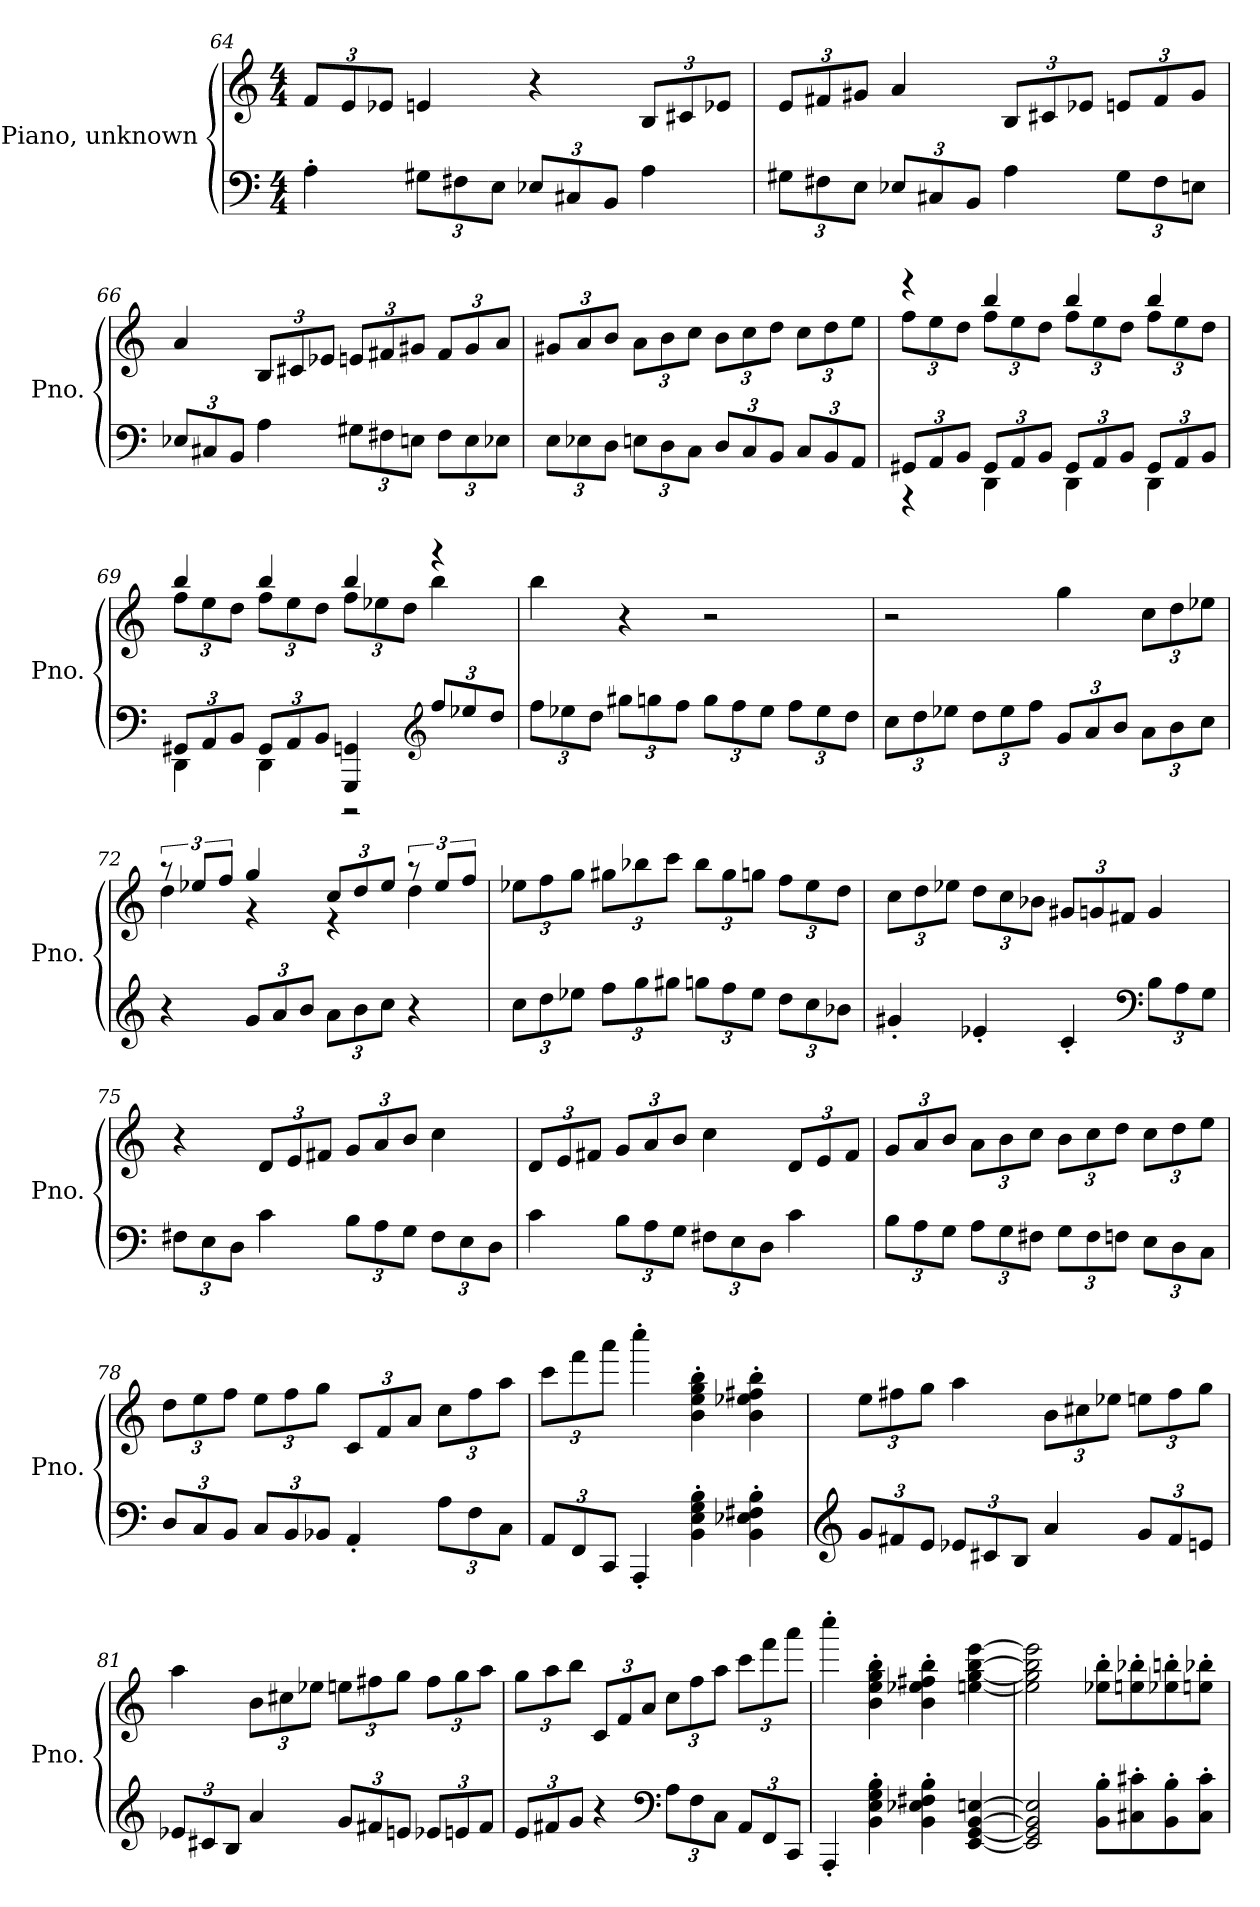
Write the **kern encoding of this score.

**kern	**kern
*part1	*part1
*staff2	*staff1
*I"Piano, unknown	*
*I'Pno.	*
!!LO:LB:g=z
*clefF4	*clefG2
*k[]	*k[]
*M4/4	*M4/4
*	*Xbrackettup
=64	=64
4A'\	12f/L
.	12e/
.	12e-X/J
*Xbrackettup	*
12G#X\L	4en/
12F#X\	.
12E\J	.
12E-X/L	4r
12C#X/	.
12BB/J	.
4A\	12B/L
.	12c#X/
.	12e-X/J
=65	=65
12G#X\L	12e/L
12F#X\	12f#X/
12E\J	12g#X/J
12E-X/L	4a/
12C#X/	.
12BB/J	.
4A\	12B/L
.	12c#X/
.	12e-X/J
12G#\L	12en/L
12F#\	12f#/
12En\J	12g#/J
!!LO:LB:g=z
=66	=66
12E-X/L	4a/
12C#X/	.
12BB/J	.
4A\	12B/L
.	12c#X/
.	12e-X/J
12G#X\L	12en/L
12F#X\	12f#X/
12En\J	12g#X/J
12F#\L	12f#/L
12E\	12g#/
12E-X\J	12a/J
=67	=67
12E\L	12g#X/L
12E-X\	12a/
12D\J	12b/J
12En\L	12a\L
12D\	12b\
12C\J	12cc\J
12D/L	12b\L
12C/	12cc\
12BB/J	12dd\J
12C/L	12cc\L
12BB/	12dd\
12AA/J	12ee\J
=68	=68
*^	*^
12GG#X/L	4r	4r	12ff\L
12AA/	.	.	12ee\
12BB/J	.	.	12dd\J
12GG#/L	4DD\	4bb/	12ff\L
12AA/	.	.	12ee\
12BB/J	.	.	12dd\J
12GG#/L	4DD\	4bb/	12ff\L
12AA/	.	.	12ee\
12BB/J	.	.	12dd\J
12GG#/L	4DD\	4bb/	12ff\L
12AA/	.	.	12ee\
12BB/J	.	.	12dd\J
!!LO:LB:g=z	!!
=69	=69	=69	=69
12GG#X/L	4DD\	4bb/	12ff\L
12AA/	.	.	12ee\
12BB/J	.	.	12dd\J
12GG#/L	4DD\	4bb/	12ff\L
12AA/	.	.	12ee\
12BB/J	.	.	12dd\J
4GGG/ 4GGn/	2r	4bb/	12ff\L
.	.	.	12ee-X\
.	.	.	12dd\J
*clefG2	*	*	*
12ff/L	.	4r	4bb\
12ee-X/	.	.	.
12dd/J	.	.	.
*v	*v	*	*
*	*v	*v
=70	=70
12ff\L	4bb\
12ee-X\	.
12dd\J	.
12gg#X\L	4r
12ggn\	.
12ff\J	.
12gg\L	2r
12ff\	.
12ee-\J	.
12ff\L	.
12ee-\	.
12dd\J	.
=71	=71
12cc\L	2r
12dd\	.
12ee-X\J	.
12dd\L	.
12ee-\	.
12ff\J	.
12g/L	4gg\
12a/	.
12b/J	.
12a\L	12cc\L
12b\	12dd\
12cc\J	12ee-X\J
!!LO:LB:g=z
=72	=72
*	*brackettup
*	*^
4r	12r	4dd\
.	12ee-X/L	.
.	12ff/J	.
12g/L	4gg/	4r
12a/	.	.
12b/J	.	.
*	*Xbrackettup	*
12a\L	12cc/L	4r
12b\	12dd/	.
12cc\J	12ee-/J	.
*	*brackettup	*
4r	12r	4dd\
.	12ee-/L	.
.	12ff/J	.
*	*v	*v
=73	=73
*	*Xbrackettup
12cc\L	12ee-X\L
12dd\	12ff\
12ee-X\J	12gg\J
12ff\L	12gg#X\L
12gg\	12bb-X\
12gg#X\J	12ccc\J
12ggn\L	12bb-\L
12ff\	12gg#\
12ee-\J	12ggn\J
12dd\L	12ff\L
12cc\	12ee-\
12b-X\J	12dd\J
=74	=74
4g#X'/	12cc\L
.	12dd\
.	12ee-X\J
4e-X'/	12dd\L
.	12cc\
.	12b-X\J
4c'/	12g#X/L
.	12gn/
.	12f#X/J
*clefF4	*
12B\L	4g/
12A\	.
12G\J	.
!!LO:LB:g=z
=75	=75
12F#X\L	4r
12E\	.
12D\J	.
4c\	12d/L
.	12e/
.	12f#X/J
12B\L	12g/L
12A\	12a/
12G\J	12b/J
12F#\L	4cc\
12E\	.
12D\J	.
=76	=76
4c\	12d/L
.	12e/
.	12f#X/J
12B\L	12g/L
12A\	12a/
12G\J	12b/J
12F#X\L	4cc\
12E\	.
12D\J	.
4c\	12d/L
.	12e/
.	12f#/J
=77	=77
12B\L	12g/L
12A\	12a/
12G\J	12b/J
12A\L	12a\L
12G\	12b\
12F#X\J	12cc\J
12G\L	12b\L
12F#\	12cc\
12Fn\J	12dd\J
12E\L	12cc\L
12D\	12dd\
12C\J	12ee\J
!!LO:PB:g=z
=78	=78
12D/L	12dd\L
12C/	12ee\
12BB/J	12ff\J
12C/L	12ee\L
12BB/	12ff\
12BB-X/J	12gg\J
4AA'/	12c/L
.	12f/
.	12a/J
12A\L	12cc\L
12F\	12ff\
12C\J	12aa\J
=79	=79
12AA/L	12ccc\L
12FF/	12fff\
12CC/J	12aaa\J
4AAA'/	4cccc'\
4BB\' 4E\' 4G\' 4B\'	4b\' 4ee\' 4gg\' 4bb\'
4BB\' 4E-X\' 4F#X\' 4B\'	4b\' 4ee-X\' 4ff#X\' 4bb\'
=80	=80
*clefG2	*
12g/L	12ee\L
12f#X/	12ff#X\
12e/J	12gg\J
12e-X/L	4aa\
12c#X/	.
12B/J	.
4a/	12b\L
.	12cc#X\
.	12ee-X\J
12g/L	12een\L
12f#/	12ff#\
12en/J	12gg\J
!!LO:LB:g=z
=81	=81
12e-X/L	4aa\
12c#X/	.
12B/J	.
4a/	12b\L
.	12cc#X\
.	12ee-X\J
12g/L	12een\L
12f#X/	12ff#X\
12en/J	12gg\J
12e-X/L	12ff#\L
12en/	12gg\
12f#/J	12aa\J
=82	=82
12e/L	12gg\L
12f#X/	12aa\
12g/J	12bb\J
4r	12c/L
.	12f/
.	12a/J
*clefF4	*
12A\L	12cc\L
12F\	12ff\
12C\J	12aa\J
12AA/L	12ccc\L
12FF/	12fff\
12CC/J	12aaa\J
=83	=83
4AAA'/	4cccc'\
4BB\' 4E\' 4G\' 4B\'	4b\' 4ee\' 4gg\' 4bb\'
4BB\' 4E-X\' 4F#X\' 4B\'	4b\' 4ee-X\' 4ff#X\' 4bb\'
[4EE/ [4GG/ [4BB/ [4En/	[4een\ [4gg\ [4bb\ [4eee\
!!LO:LB:g=z
=84	=84
2EE/] 2GG/] 2BB/] 2E/]	2ee\] 2gg\] 2bb\] 2eee\]
8BB\' 8B\'L	8ee-X\' 8bb\'L
8C#X\' 8c#X\'	8een\' 8bb-X\'
8BB\' 8B\'	8ee-X\' 8bbn\'
8C#\' 8c#\'J	8een\' 8bb-X\'J
=	=
*-	*-
